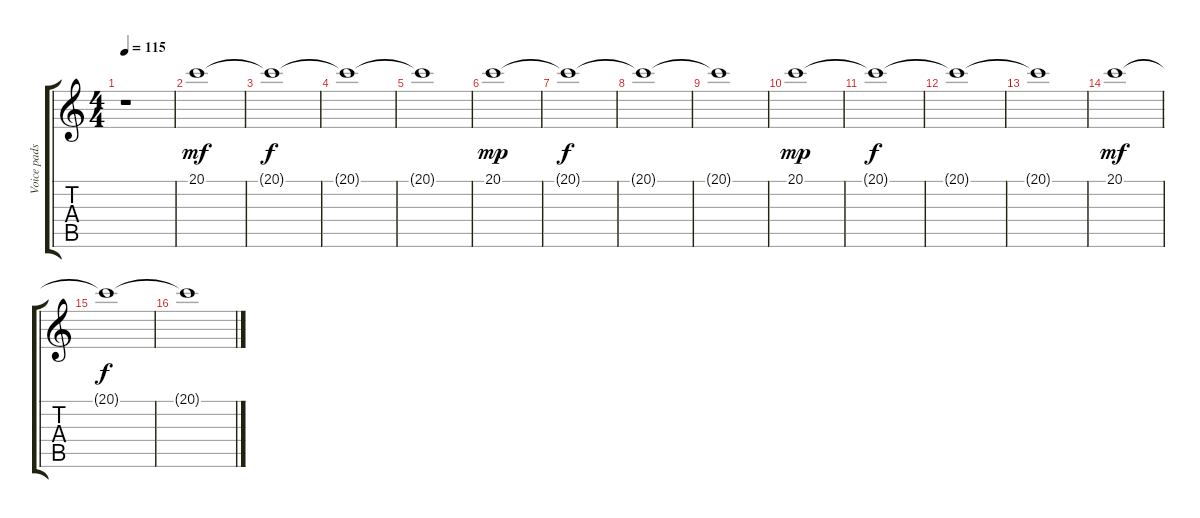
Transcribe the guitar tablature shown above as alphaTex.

\track ("Voice pads" "Voice pads") {instrument synthvoice}
\staff {score tabs}
\tuning (E4 B3 G3 D3 A2 E2) {hide}
\ts (4 4)
\tempo 115
\clef g2
\ks c
r.1{dy f} |
20.1.1{dy mf} |
20.1{t}.1{dy f} |
20.1{t}.1 |
20.1{t}.1 |
20.1.1{dy mp} |
20.1{t}.1{dy f} |
20.1{t}.1 |
20.1{t}.1 |
20.1.1{dy mp} |
20.1{t}.1{dy f} |
20.1{t}.1 |
20.1{t}.1 |
20.1.1{dy mf} |
20.1{t}.1{dy f} |
20.1{t}.1
